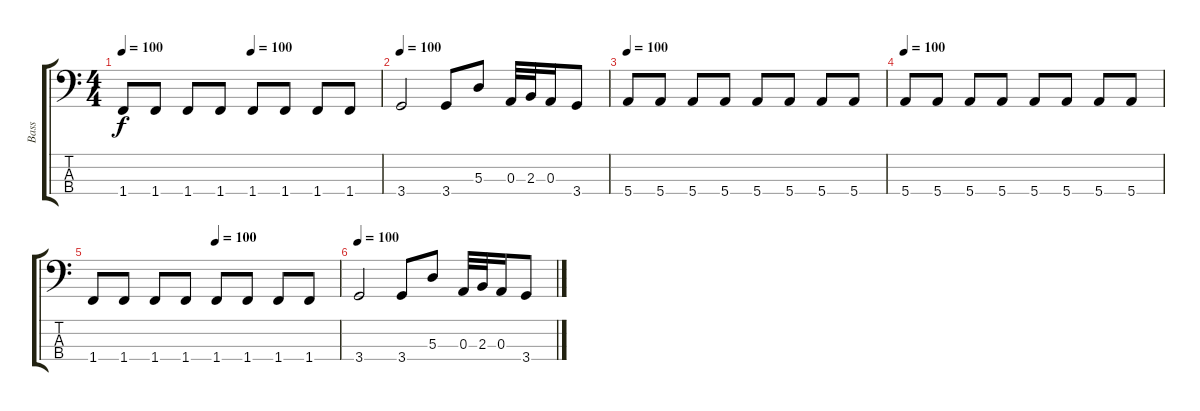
\track ("Bass" "Bass") {instrument electricbasspick}
\staff {score tabs}
\tuning (G2 D2 A1 E1) {hide}
\ts (4 4)
\tempo 100
\tempo (100 0.5)
\clef f4
\ks c
1.4.8{dy f} 1.4.8 1.4.8 1.4.8 1.4.8 1.4.8 1.4.8 1.4.8 |
\tempo 100
3.4.2 3.4.8 5.3.8 0.3.32 2.3.32 0.3.16 3.4.8 |
\tempo 100
5.4.8 5.4.8 5.4.8 5.4.8 5.4.8 5.4.8 5.4.8 5.4.8 |
\tempo 100
5.4.8 5.4.8 5.4.8 5.4.8 5.4.8 5.4.8 5.4.8 5.4.8 |
\tempo (100 0.5)
1.4.8 1.4.8 1.4.8 1.4.8 1.4.8 1.4.8 1.4.8 1.4.8 |
\tempo 100
3.4.2 3.4.8 5.3.8 0.3.32 2.3.32 0.3.16 3.4.8
